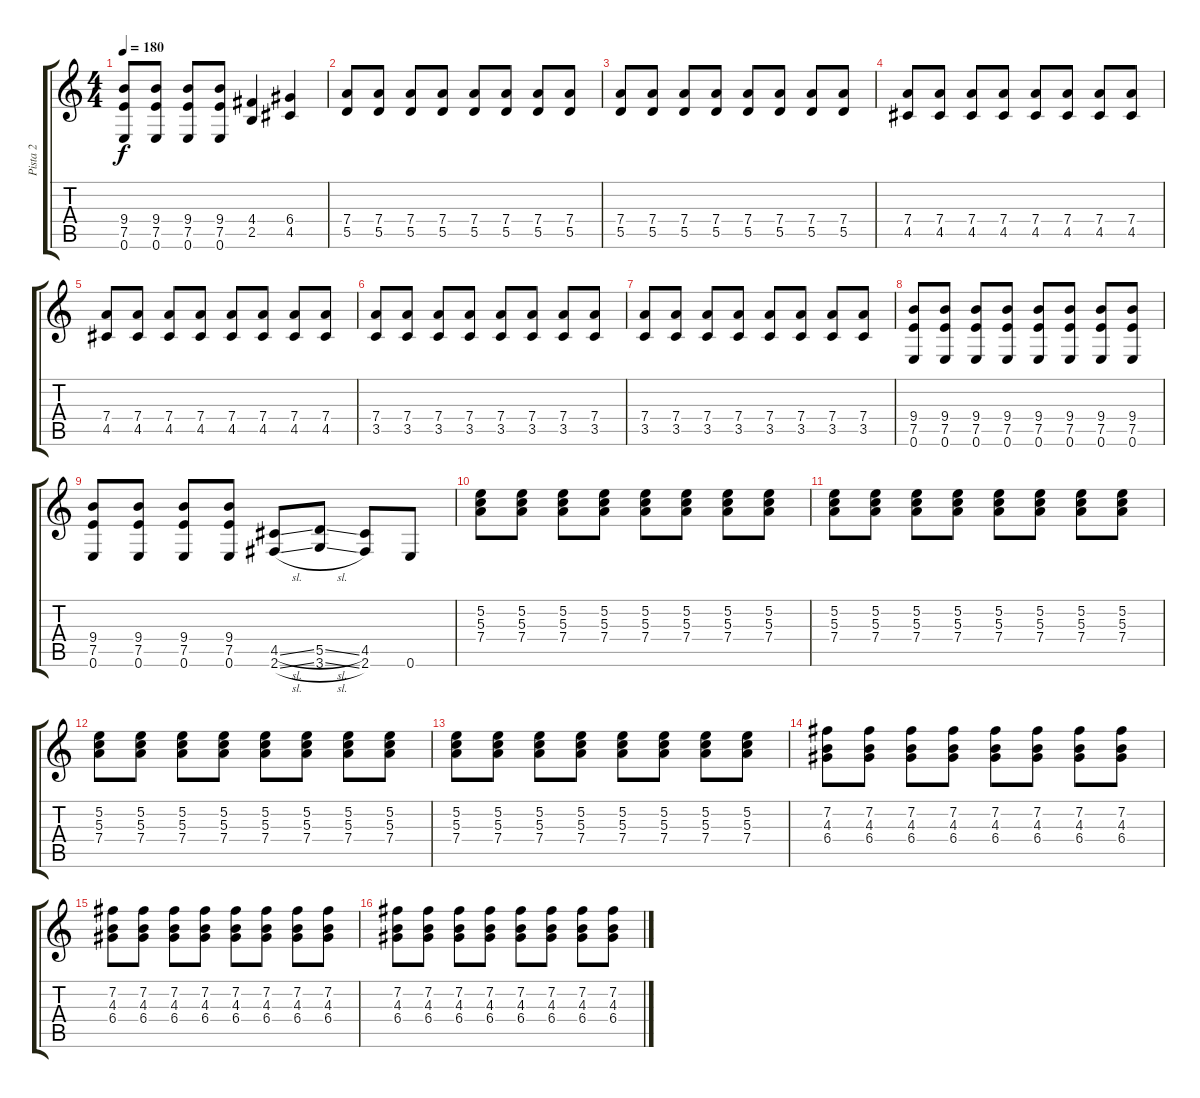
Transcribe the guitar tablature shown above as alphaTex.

\track ("Pista 2" "Pista 2") {instrument distortionguitar}
\staff {score tabs}
\tuning (E4 B3 G3 D3 A2 E2) {hide}
\ts (4 4)
\tempo 180
\clef g2
\ks c
(9.4 7.5 0.6).8{dy f} (9.4 7.5 0.6).8 (9.4 7.5 0.6).8 (9.4 7.5 0.6).8 (4.4 2.5).4 (6.4 4.5).4 |
(7.4 5.5).8 (7.4 5.5).8 (7.4 5.5).8 (7.4 5.5).8 (7.4 5.5).8 (7.4 5.5).8 (7.4 5.5).8 (7.4 5.5).8 |
(7.4 5.5).8 (7.4 5.5).8 (7.4 5.5).8 (7.4 5.5).8 (7.4 5.5).8 (7.4 5.5).8 (7.4 5.5).8 (7.4 5.5).8 |
(7.4 4.5).8 (7.4 4.5).8 (7.4 4.5).8 (7.4 4.5).8 (7.4 4.5).8 (7.4 4.5).8 (7.4 4.5).8 (7.4 4.5).8 |
(7.4 4.5).8 (7.4 4.5).8 (7.4 4.5).8 (7.4 4.5).8 (7.4 4.5).8 (7.4 4.5).8 (7.4 4.5).8 (7.4 4.5).8 |
(7.4 3.5).8 (7.4 3.5).8 (7.4 3.5).8 (7.4 3.5).8 (7.4 3.5).8 (7.4 3.5).8 (7.4 3.5).8 (7.4 3.5).8 |
(7.4 3.5).8 (7.4 3.5).8 (7.4 3.5).8 (7.4 3.5).8 (7.4 3.5).8 (7.4 3.5).8 (7.4 3.5).8 (7.4 3.5).8 |
(9.4 7.5 0.6).8 (9.4 7.5 0.6).8 (9.4 7.5 0.6).8 (9.4 7.5 0.6).8 (9.4 7.5 0.6).8 (9.4 7.5 0.6).8 (9.4 7.5 0.6).8 (9.4 7.5 0.6).8 |
(9.4 7.5 0.6).8 (9.4 7.5 0.6).8 (9.4 7.5 0.6).8 (9.4 7.5 0.6).8 (4.5{sl} 2.6{sl}).8 (5.5{sl} 3.6{sl}).8 (4.5 2.6).8 0.6.8 |
(5.2 5.3 7.4).8 (5.2 5.3 7.4).8 (5.2 5.3 7.4).8 (5.2 5.3 7.4).8 (5.2 5.3 7.4).8 (5.2 5.3 7.4).8 (5.2 5.3 7.4).8 (5.2 5.3 7.4).8 |
(5.2 5.3 7.4).8 (5.2 5.3 7.4).8 (5.2 5.3 7.4).8 (5.2 5.3 7.4).8 (5.2 5.3 7.4).8 (5.2 5.3 7.4).8 (5.2 5.3 7.4).8 (5.2 5.3 7.4).8 |
(5.2 5.3 7.4).8 (5.2 5.3 7.4).8 (5.2 5.3 7.4).8 (5.2 5.3 7.4).8 (5.2 5.3 7.4).8 (5.2 5.3 7.4).8 (5.2 5.3 7.4).8 (5.2 5.3 7.4).8 |
(5.2 5.3 7.4).8 (5.2 5.3 7.4).8 (5.2 5.3 7.4).8 (5.2 5.3 7.4).8 (5.2 5.3 7.4).8 (5.2 5.3 7.4).8 (5.2 5.3 7.4).8 (5.2 5.3 7.4).8 |
(7.2 4.3 6.4).8 (7.2 4.3 6.4).8 (7.2 4.3 6.4).8 (7.2 4.3 6.4).8 (7.2 4.3 6.4).8 (7.2 4.3 6.4).8 (7.2 4.3 6.4).8 (7.2 4.3 6.4).8 |
(7.2 4.3 6.4).8 (7.2 4.3 6.4).8 (7.2 4.3 6.4).8 (7.2 4.3 6.4).8 (7.2 4.3 6.4).8 (7.2 4.3 6.4).8 (7.2 4.3 6.4).8 (7.2 4.3 6.4).8 |
(7.2 4.3 6.4).8 (7.2 4.3 6.4).8 (7.2 4.3 6.4).8 (7.2 4.3 6.4).8 (7.2 4.3 6.4).8 (7.2 4.3 6.4).8 (7.2 4.3 6.4).8 (7.2 4.3 6.4).8
